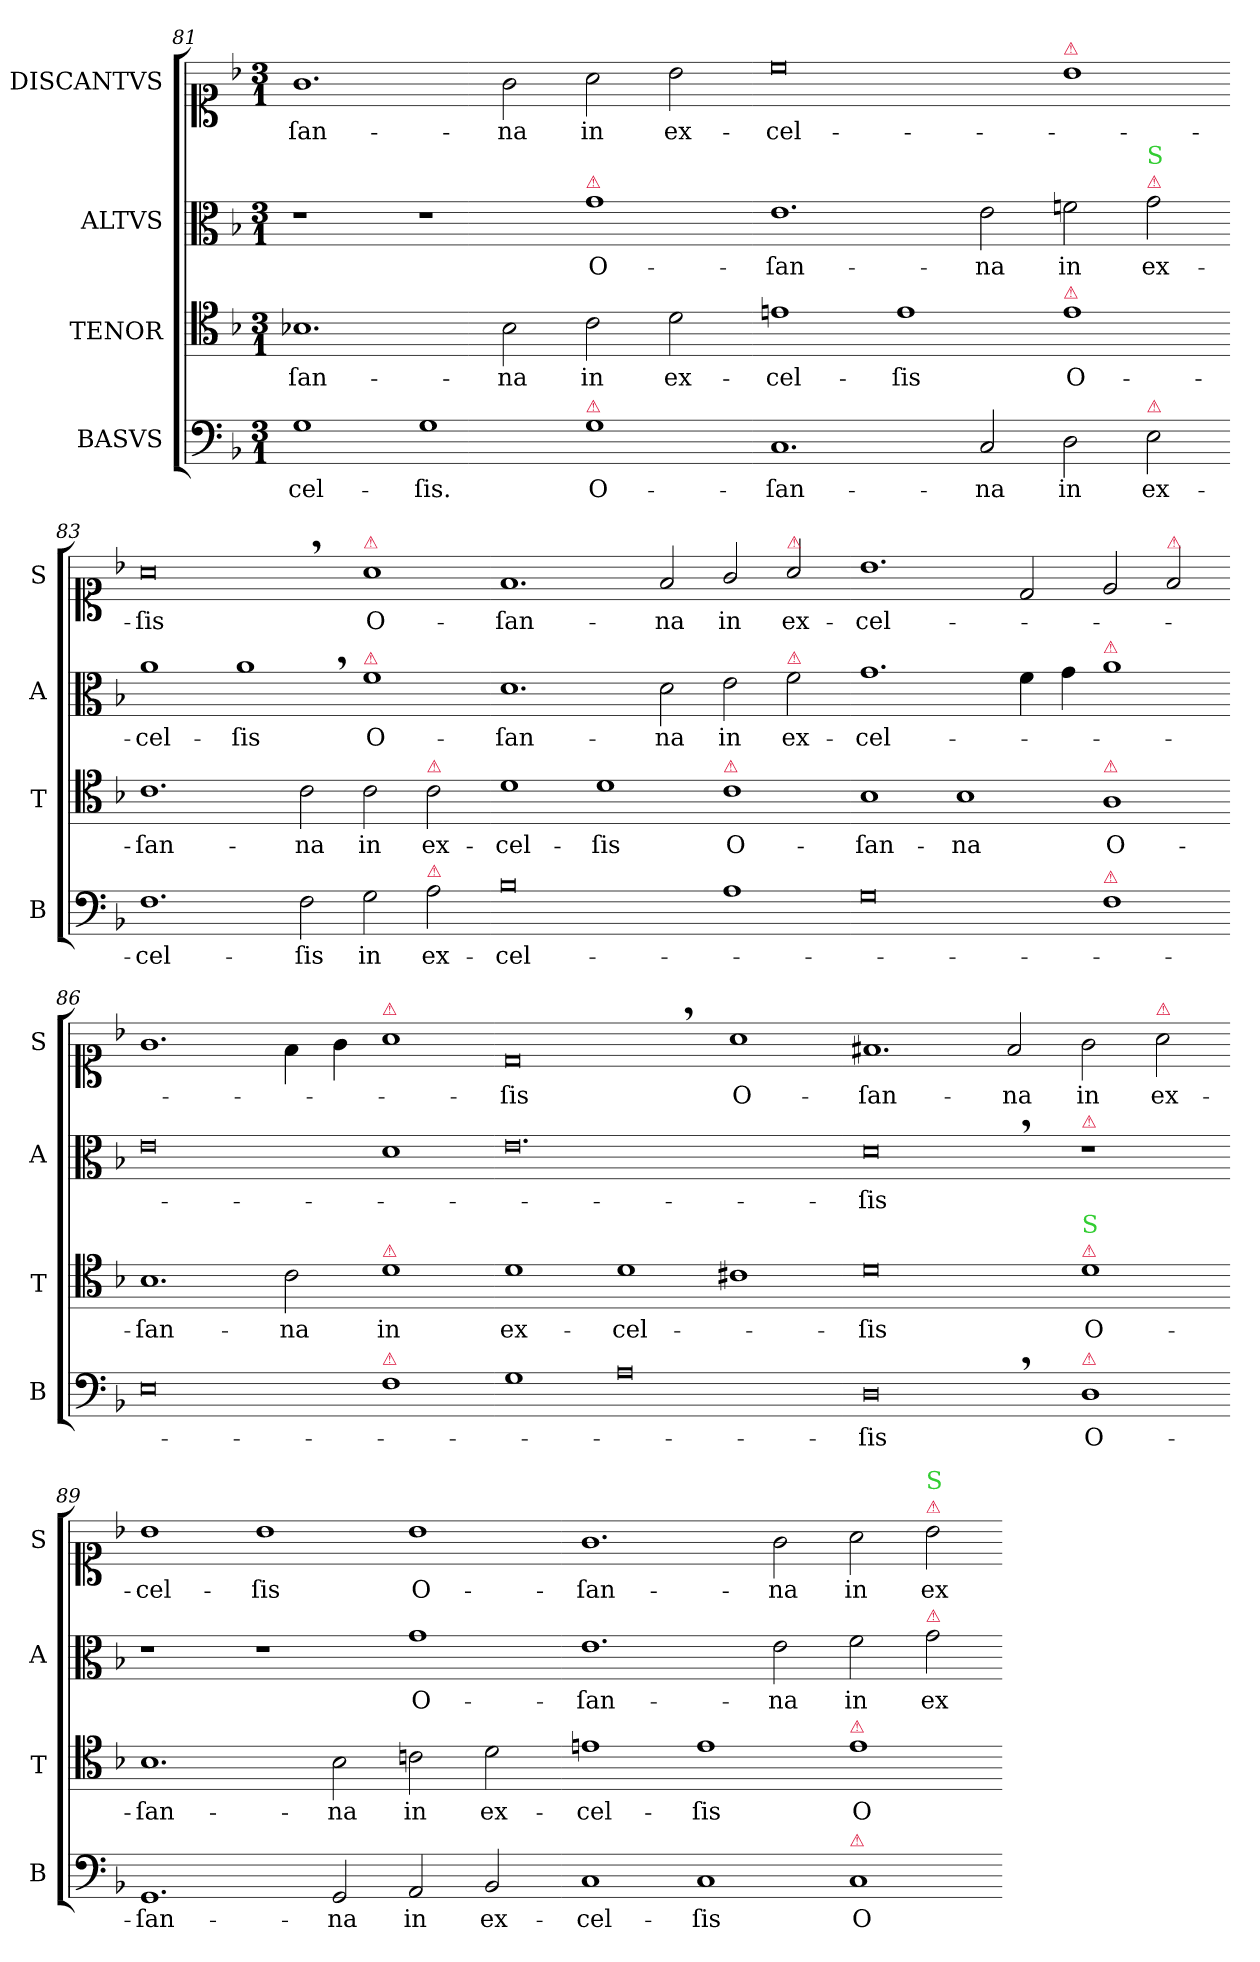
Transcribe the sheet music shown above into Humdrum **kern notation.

**kern	**text	**kern	**text	**kern	**text	**kern	**text
*part4	*part4	*part3	*part3	*part2	*part2	*part1	*part1
*staff4	*staff4	*staff3	*staff3	*staff2	*staff2	*staff1	*staff1
*I"BASVS	*	*I"TENOR	*	*I"ALTVS	*	*I"DISCANTVS	*
*I'B	*	*I'T	*	*I'A	*	*I'S	*
*clefF4	*	*clefC4	*	*clefC3	*	*clefC1	*
*k[b-]	*	*k[b-]	*	*k[b-]	*	*k[b-]	*
*G:dor	*	*G:dor	*	*G:dor	*	*G:dor	*
*M3/1	*	*M3/1	*	*M3/1	*	*M3/1	*
=81	=81	=81	=81	=81	=81	=81	=81
!	!	!	!	!	!	!	!LO:LY:i
1G\	-cel-	1.B-X\	-ſan-	1r	.	1.g\	-ſan-
1G\	-ſis.	.	.	1r	.	.	.
!	!	!	!	!	!	!	!LO:LY:i
.	.	2B-\	-na	.	.	2g\	-na
!	!	!	!	!LO:TX:a:color=crimson:t=⚠	!	!	!
!LO:TX:a:color=crimson:t=⚠	!	!	!	!	!	!	!
!	!	!	!	!	!	!	!LO:LY:i
1G\	O-	2c\	in	1g\	O-	2a\	in
!	!	!	!	!	!	!	!LO:LY:i
.	.	2d\	ex-	.	.	2b-\	ex-
=82-	=82-	=82-	=82-	=82-	=82-	=82-	=82-
!	!	!	!	!	!	!	!LO:LY:i
1.C/	-ſan-	1en\	-cel-	1.e\	-ſan-	0cc\	-cel-
.	.	1e\	-ſis	.	.	.	.
2C/	-na	.	.	2e\	-na	.	.
!	!	!	!	!	!	!LO:TX:a:color=crimson:t=⚠	!
!	!	!LO:TX:a:color=crimson:t=⚠	!	!	!	!	!
2D\	in	1e\	O-	2fn\	in	1b-\	.
!	!	!	!	!LO:TX:a:color=crimson:t=⚠	!	!	!
!	!	!	!	!LO:TX:a:color=limegreen:t=S	!	!	!
!LO:TX:a:color=crimson:t=⚠	!	!	!	!	!	!	!
2E\	ex-	.	.	2g\	ex-	.	.
=83-	=83-	=83-	=83-	=83-	=83-	=83-	=83-
!	!	!	!	!	!	!	!LO:LY:i
1.F\	-cel-	1.c\	-ſan-	1a\	-cel-	0a,<\	-ſis
.	.	.	.	1a,<\	-ſis	.	.
2F\	-ſis	2c\	-na	.	.	.	.
!	!	!	!	!	!	!LO:TX:a:color=crimson:t=⚠	!
!	!	!	!	!LO:TX:a:color=crimson:t=⚠	!	!	!
2G\	in	2c\	in	1f\	O-	1a\	O-
!	!	!LO:TX:a:color=crimson:t=⚠	!	!	!	!	!
!LO:TX:a:color=crimson:t=⚠	!	!	!	!	!	!	!
2A\	ex-	2c\	ex-	.	.	.	.
=84-	=84-	=84-	=84-	=84-	=84-	=84-	=84-
0B-\	-cel-	1d\	-cel-	1.d\	-ſan-	1.f/	-ſan-
.	.	1d\	-ſis	.	.	.	.
.	.	.	.	2d\	-na	2f/	-na
!	!	!LO:TX:a:color=crimson:t=⚠	!	!	!	!	!
1A\	.	1c\	O-	2e\	in	2g/	in
!	!	!	!	!	!	!LO:TX:a:color=crimson:t=⚠	!
!	!	!	!	!LO:TX:a:color=crimson:t=⚠	!	!	!
.	.	.	.	2f\	ex-	2a/	ex-
=85-	=85-	=85-	=85-	=85-	=85-	=85-	=85-
0G\	.	1B-\	-ſan-	1.g\	-cel-	1.b-\	-cel-
.	.	1B-\	-na	.	.	.	.
.	.	.	.	4f\	.	2d/	.
.	.	.	.	4g\	.	.	.
!	!	!	!	!LO:TX:a:color=crimson:t=⚠	!	!	!
!	!	!LO:TX:a:color=crimson:t=⚠	!	!	!	!	!
!LO:TX:a:color=crimson:t=⚠	!	!	!	!	!	!	!
!	!	!	!LO:LY:i	!	!	!	!
1F\	.	1A\	O-	1a\	.	2e/	.
!	!	!	!	!	!	!LO:TX:a:color=crimson:t=⚠	!
.	.	.	.	.	.	2f/	.
=86-	=86-	=86-	=86-	=86-	=86-	=86-	=86-
!	!	!	!LO:LY:i	!	!	!	!
0E\	.	1.B-\	-ſan-	0e\	.	1.g\	.
!	!	!	!LO:LY:i	!	!	!	!
.	.	2c\	-na	.	.	4f\	.
.	.	.	.	.	.	4g\	.
!	!	!	!	!	!	!LO:TX:a:color=crimson:t=⚠	!
!	!	!LO:TX:a:color=crimson:t=⚠	!	!	!	!	!
!LO:TX:a:color=crimson:t=⚠	!	!	!	!	!	!	!
1F\	.	1d\	in	1d\	.	1a\	.
=87-	=87-	=87-	=87-	=87-	=87-	=87-	=87-
1G\	.	1d\	ex-	0.e\	.	0d,</	-ſis
0A\	.	1d\	-cel-	.	.	.	.
.	.	1c#X\	.	.	.	1a\	O-
=88-	=88-	=88-	=88-	=88-	=88-	=88-	=88-
0D,<\	-ſis	0d\	-ſis	0d,<\	-ſis	1.f#X/	-ſan-
.	.	.	.	.	.	2f#/	-na
!	!	!	!	!LO:TX:a:color=crimson:t=⚠	!	!	!
!	!	!LO:TX:a:color=crimson:t=⚠	!	!	!	!	!
!	!	!LO:TX:a:color=limegreen:t=S	!	!	!	!	!
!LO:TX:a:color=crimson:t=⚠	!	!	!	!	!	!	!
1D\	O-	1d\	O-	1r	.	2g\	in
!	!	!	!	!	!	!LO:TX:a:color=crimson:t=⚠	!
.	.	.	.	.	.	2a\	ex-
=89-	=89-	=89-	=89-	=89-	=89-	=89-	=89-
1.GG/	-ſan-	1.B-\	-ſan-	1r	.	1b-\	-cel-
.	.	.	.	1r	.	1b-\	-ſis
2GG/	-na	2B-\	-na	.	.	.	.
!	!	!	!	!	!	!	!LO:LY:i
2AA/	in	2cn\	in	1g\	O-	1b-\	O-
2BB-/	ex-	2d\	ex-	.	.	.	.
=90-	=90-	=90-	=90-	=90-	=90-	=90-	=90-
!	!	!	!	!	!	!	!LO:LY:i
1C/	-cel-	1en\	-cel-	1.e\	-ſan-	1.g\	-ſan-
1C/	-ſis	1e\	-ſis	.	.	.	.
!	!	!	!	!	!	!	!LO:LY:i
.	.	.	.	2e\	-na	2g\	-na
!	!	!LO:TX:a:color=crimson:t=⚠	!	!	!	!	!
!LO:TX:a:color=crimson:t=⚠	!	!	!	!	!	!	!
!	!	!	!LO:LY:i	!	!	!	!LO:LY:i
1C/	O-	1e\	O-	2f\	in	2a\	in
!	!	!	!	!	!	!LO:TX:a:color=crimson:t=⚠	!
!	!	!	!	!	!	!LO:TX:a:color=limegreen:t=S	!
!	!	!	!	!LO:TX:a:color=crimson:t=⚠	!	!	!
!	!	!	!	!	!	!	!LO:LY:i
.	.	.	.	2g\	ex-	2b-\	ex-
=-	=-	=-	=-	=-	=-	=-	=-
*-	*-	*-	*-	*-	*-	*-	*-
